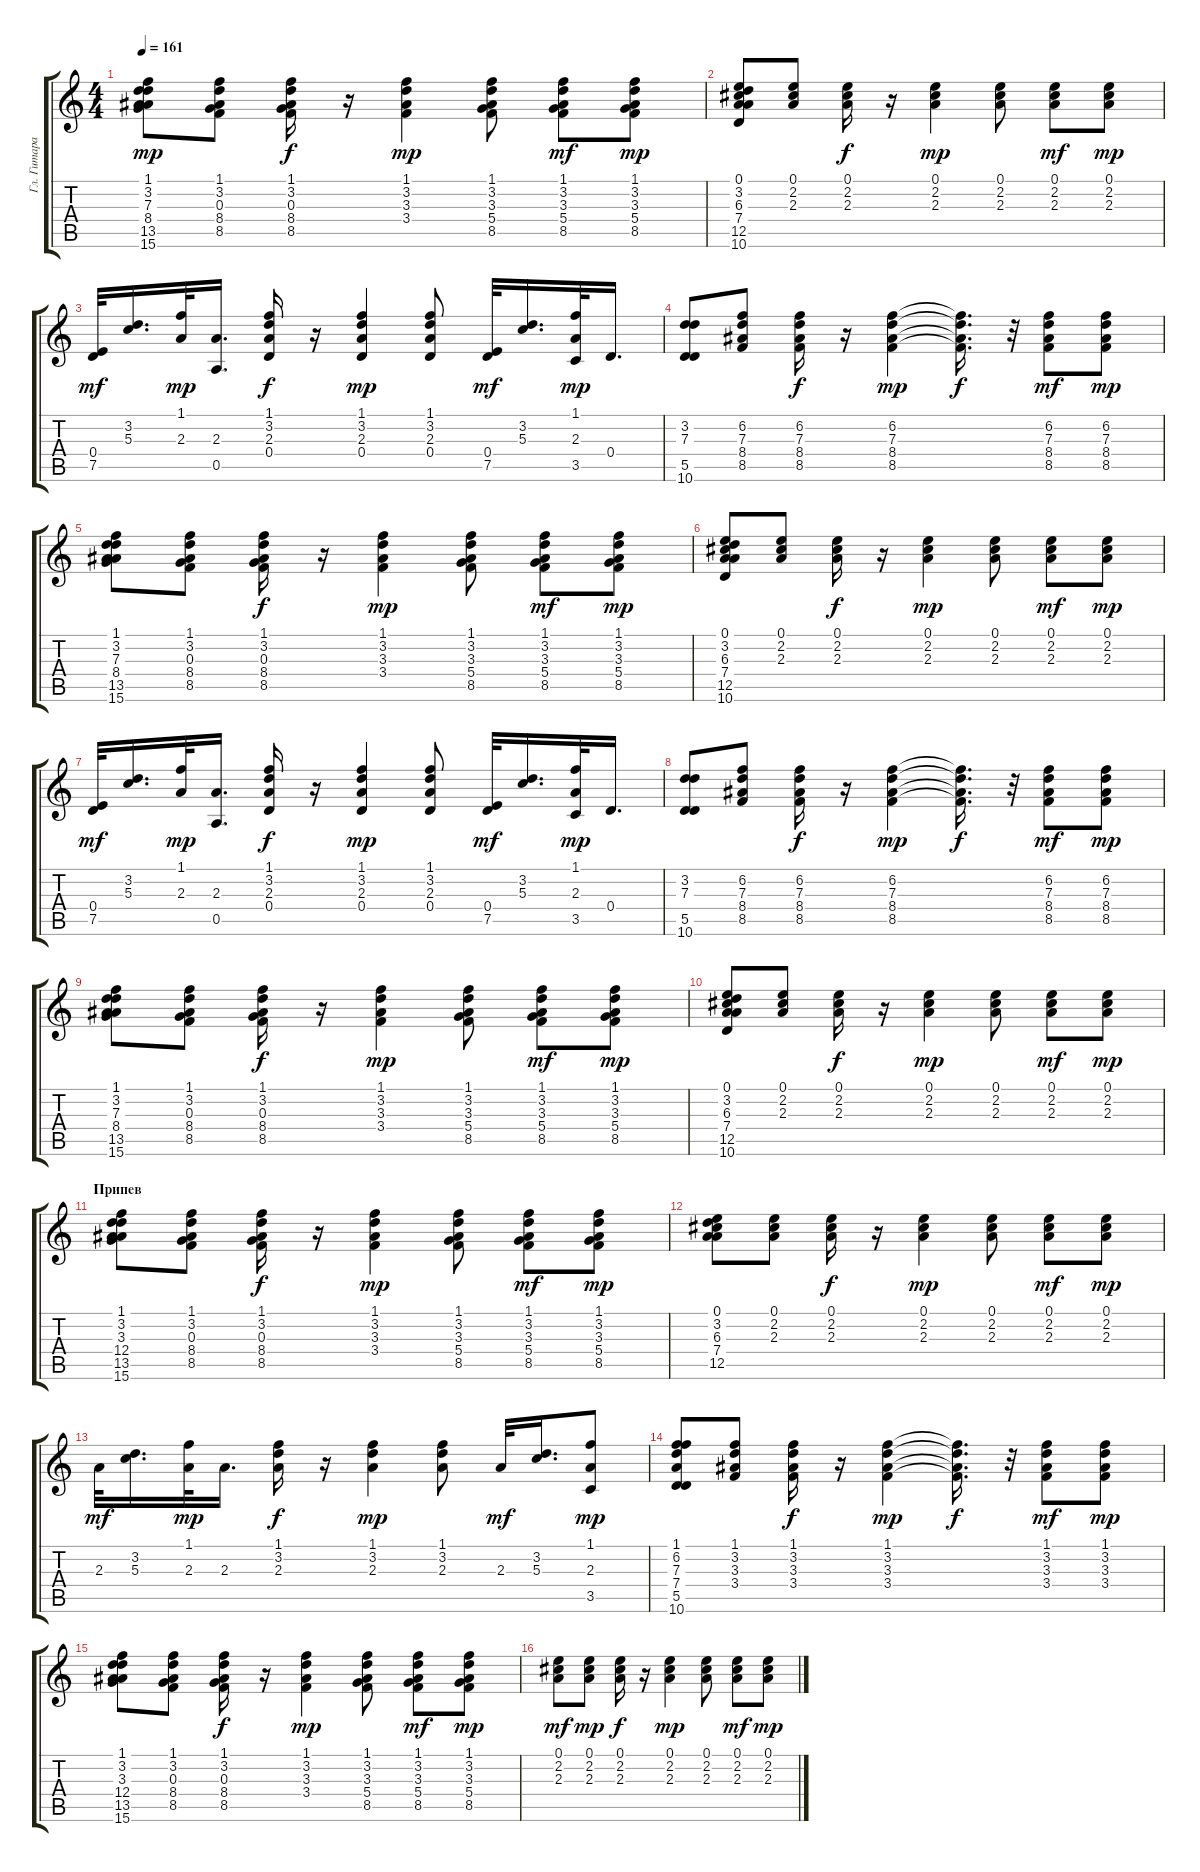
\track ("Гл. Гитара" "Гл. Гитара") {instrument electricguitarmuted}
\staff {score tabs}
\tuning (E4 B3 G3 D3 A2 E2) {hide}
\ts (4 4)
\tempo 161
\clef g2
\ks c
(1.1 3.2 7.3 8.4 13.5 15.6).8{dy mp} (1.1 3.2 0.3 8.4 8.5).8 (1.1 3.2 0.3 8.4 8.5).16{dy f} r.16 (1.1 3.2 3.3 3.4).4{dy mp} (1.1 3.2 3.3 5.4 8.5).8 (1.1 3.2 3.3 5.4 8.5).8{dy mf} (1.1 3.2 3.3 5.4 8.5).8{dy mp} |
(0.1 3.2 6.3 7.4 12.5 10.6).8 (0.1 2.2 2.3).8 (0.1 2.2 2.3).16{dy f} r.16 (0.1 2.2 2.3).4{dy mp} (0.1 2.2 2.3).8 (0.1 2.2 2.3).8{dy mf} (0.1 2.2 2.3).8{dy mp} |
(0.4 7.5).32{dy mf} (3.2 5.3).16{d} (1.1 2.3).32{dy mp} (2.3 0.5).16{d} (1.1 3.2 2.3 0.4).16{dy f} r.16 (1.1 3.2 2.3 0.4).4{dy mp} (1.1 3.2 2.3 0.4).8 (0.4 7.5).32{dy mf} (3.2 5.3).16{d} (1.1 2.3 3.5).32{dy mp} 0.4.16{d} |
(3.2 7.3 5.5 10.6).8 (6.2 7.3 8.4 8.5).8 (6.2 7.3 8.4 8.5).16{dy f} r.16 (6.2 7.3 8.4 8.5).4{dy mp} (6.2{t} 7.3{t} 8.4{t} 8.5{t}).16{d dy f} r.32 (6.2 7.3 8.4 8.5).8{dy mf} (6.2 7.3 8.4 8.5).8{dy mp} |
(1.1 3.2 7.3 8.4 13.5 15.6).8 (1.1 3.2 0.3 8.4 8.5).8 (1.1 3.2 0.3 8.4 8.5).16{dy f} r.16 (1.1 3.2 3.3 3.4).4{dy mp} (1.1 3.2 3.3 5.4 8.5).8 (1.1 3.2 3.3 5.4 8.5).8{dy mf} (1.1 3.2 3.3 5.4 8.5).8{dy mp} |
(0.1 3.2 6.3 7.4 12.5 10.6).8 (0.1 2.2 2.3).8 (0.1 2.2 2.3).16{dy f} r.16 (0.1 2.2 2.3).4{dy mp} (0.1 2.2 2.3).8 (0.1 2.2 2.3).8{dy mf} (0.1 2.2 2.3).8{dy mp} |
(0.4 7.5).32{dy mf} (3.2 5.3).16{d} (1.1 2.3).32{dy mp} (2.3 0.5).16{d} (1.1 3.2 2.3 0.4).16{dy f} r.16 (1.1 3.2 2.3 0.4).4{dy mp} (1.1 3.2 2.3 0.4).8 (0.4 7.5).32{dy mf} (3.2 5.3).16{d} (1.1 2.3 3.5).32{dy mp} 0.4.16{d} |
(3.2 7.3 5.5 10.6).8 (6.2 7.3 8.4 8.5).8 (6.2 7.3 8.4 8.5).16{dy f} r.16 (6.2 7.3 8.4 8.5).4{dy mp} (6.2{t} 7.3{t} 8.4{t} 8.5{t}).16{d dy f} r.32 (6.2 7.3 8.4 8.5).8{dy mf} (6.2 7.3 8.4 8.5).8{dy mp} |
(1.1 3.2 7.3 8.4 13.5 15.6).8 (1.1 3.2 0.3 8.4 8.5).8 (1.1 3.2 0.3 8.4 8.5).16{dy f} r.16 (1.1 3.2 3.3 3.4).4{dy mp} (1.1 3.2 3.3 5.4 8.5).8 (1.1 3.2 3.3 5.4 8.5).8{dy mf} (1.1 3.2 3.3 5.4 8.5).8{dy mp} |
(0.1 3.2 6.3 7.4 12.5 10.6).8 (0.1 2.2 2.3).8 (0.1 2.2 2.3).16{dy f} r.16 (0.1 2.2 2.3).4{dy mp} (0.1 2.2 2.3).8 (0.1 2.2 2.3).8{dy mf} (0.1 2.2 2.3).8{dy mp} |
\section ("" "Припев")
(1.1 3.2 3.3 12.4 13.5 15.6).8 (1.1 3.2 0.3 8.4 8.5).8 (1.1 3.2 0.3 8.4 8.5).16{dy f} r.16 (1.1 3.2 3.3 3.4).4{dy mp} (1.1 3.2 3.3 5.4 8.5).8 (1.1 3.2 3.3 5.4 8.5).8{dy mf} (1.1 3.2 3.3 5.4 8.5).8{dy mp} |
(0.1 3.2 6.3 7.4 12.5).8 (0.1 2.2 2.3).8 (0.1 2.2 2.3).16{dy f} r.16 (0.1 2.2 2.3).4{dy mp} (0.1 2.2 2.3).8 (0.1 2.2 2.3).8{dy mf} (0.1 2.2 2.3).8{dy mp} |
2.3.32{dy mf} (3.2 5.3).16{d} (1.1 2.3).32{dy mp} 2.3.16{d} (1.1 3.2 2.3).16{dy f} r.16 (1.1 3.2 2.3).4{dy mp} (1.1 3.2 2.3).8 2.3.32{dy mf} (3.2 5.3).16{d} (1.1 2.3 3.5).8{dy mp} |
(1.1 6.2 7.3 7.4 5.5 10.6).8 (1.1 3.2 3.3 3.4).8 (1.1 3.2 3.3 3.4).16{dy f} r.16 (1.1 3.2 3.3 3.4).4{dy mp} (1.1{t} 3.2{t} 3.3{t} 3.4{t}).16{d dy f} r.32 (1.1 3.2 3.3 3.4).8{dy mf} (1.1 3.2 3.3 3.4).8{dy mp} |
(1.1 3.2 3.3 12.4 13.5 15.6).8 (1.1 3.2 0.3 8.4 8.5).8 (1.1 3.2 0.3 8.4 8.5).16{dy f} r.16 (1.1 3.2 3.3 3.4).4{dy mp} (1.1 3.2 3.3 5.4 8.5).8 (1.1 3.2 3.3 5.4 8.5).8{dy mf} (1.1 3.2 3.3 5.4 8.5).8{dy mp} |
(0.1 2.2 2.3).8{dy mf} (0.1 2.2 2.3).8{dy mp} (0.1 2.2 2.3).16{dy f} r.16 (0.1 2.2 2.3).4{dy mp} (0.1 2.2 2.3).8 (0.1 2.2 2.3).8{dy mf} (0.1 2.2 2.3).8{dy mp}
